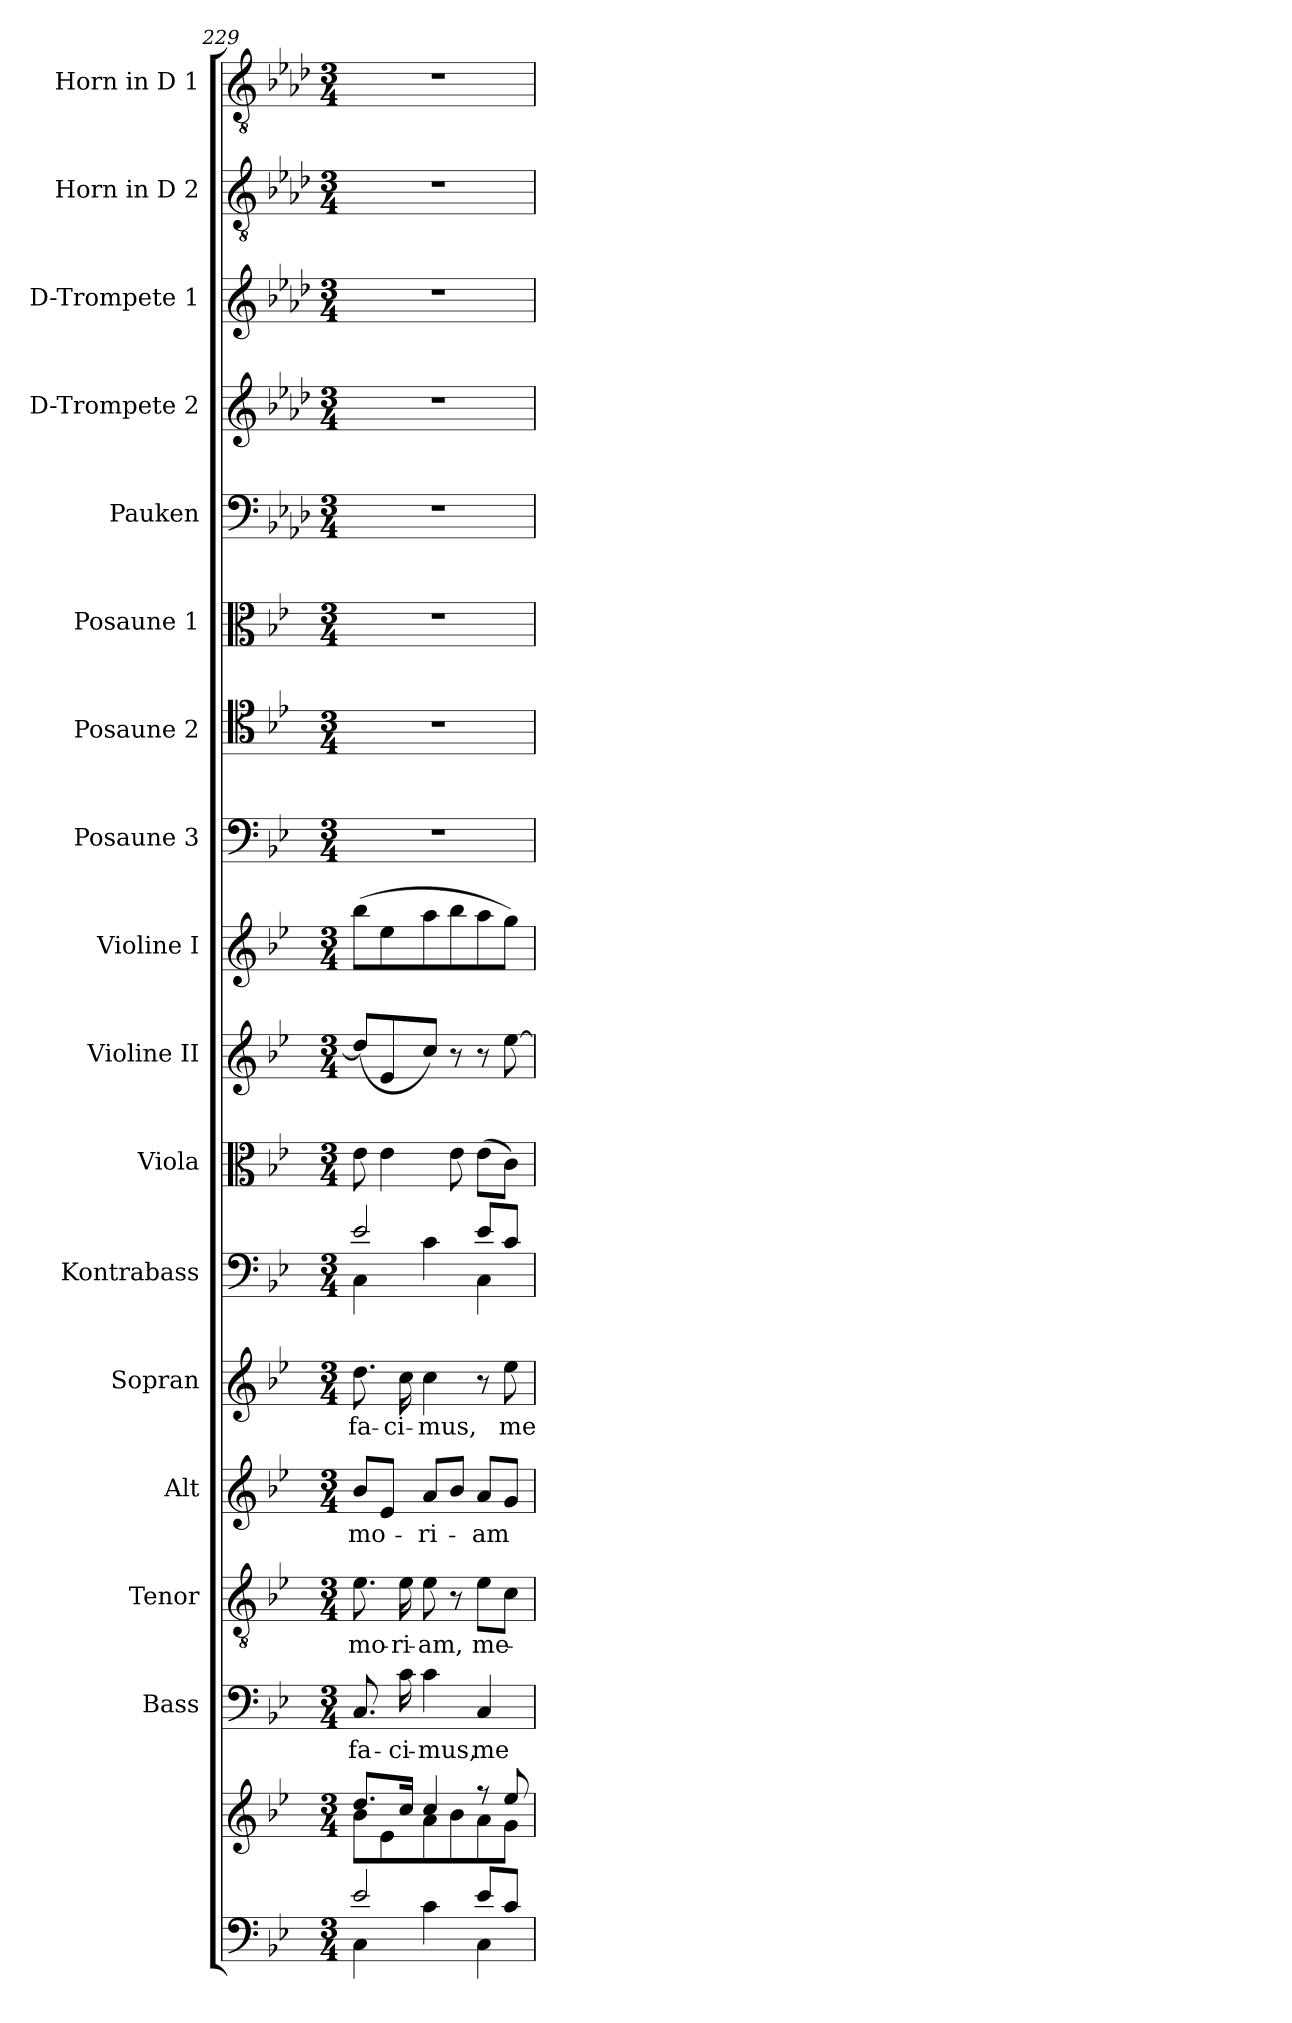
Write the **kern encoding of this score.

**kern	**kern	**kern	**text	**kern	**text	**kern	**text	**kern	**text	**kern	**kern	**kern	**kern	**kern	**kern	**kern	**kern	**kern	**kern	**kern	**kern
*part17	*part17	*part16	*part16	*part15	*part15	*part14	*part14	*part13	*part13	*part12	*part11	*part10	*part9	*part8	*part7	*part6	*part5	*part4	*part3	*part2	*part1
*staff18	*staff17	*staff16	*staff16	*staff15	*staff15	*staff14	*staff14	*staff13	*staff13	*staff12	*staff11	*staff10	*staff9	*staff8	*staff7	*staff6	*staff5	*staff4	*staff3	*staff2	*staff1
*	*	*I"Bass	*	*I"Tenor	*	*I"Alt	*	*I"Sopran	*	*I"Kontrabass	*I"Viola	*I"Violine II	*I"Violine I	*I"Posaune 3	*I"Posaune 2	*I"Posaune 1	*I"Pauken	*I"D-Trompete 2	*I"D-Trompete 1	*I"Horn in D 2	*I"Horn in D 1
*	*	*I'B.	*	*I'T.	*	*I'A.	*	*I'S.	*	*I'Kb.	*I'Vla.	*I'Vl. II	*I'Vl. I	*I'Pos. 3	*I'Pos. 2	*I'Pos. 1	*I'Pk.	*I'D Trp. 2	*I'D Trp. 1	*I'Hrn. 2	*I'Hrn. 1
!!LO:PB:g=z
*clefF4	*clefG2	*clefF4	*	*clefGv2	*	*clefG2	*	*clefG2	*	*clefF4	*clefC3	*clefG2	*clefG2	*clefF4	*clefC4	*clefC3	*clefF4	*clefG2	*clefG2	*clefGv2	*clefGv2
*	*	*	*	*	*	*	*	*	*	*ITrd7c12	*	*	*	*	*	*	*ITrd-1c-2	*ITrd-1c-2	*ITrd-1c-2	*ITrd-1c-2	*ITrd-1c-2
*k[b-e-]	*k[b-e-]	*k[b-e-]	*	*k[b-e-]	*	*k[b-e-]	*	*k[b-e-]	*	*k[b-e-]	*k[b-e-]	*k[b-e-]	*k[b-e-]	*k[b-e-]	*k[b-e-]	*k[b-e-]	*k[b-e-]	*k[b-e-]	*k[b-e-]	*k[b-e-]	*k[b-e-]
*B-:	*B-:	*B-:	*	*B-:	*	*B-:	*	*B-:	*	*B-:	*B-:	*B-:	*B-:	*B-:	*B-:	*B-:	*B-:	*B-:	*B-:	*B-:	*B-:
*M3/4	*M3/4	*M3/4	*	*M3/4	*	*M3/4	*	*M3/4	*	*M3/4	*M3/4	*M3/4	*M3/4	*M3/4	*M3/4	*M3/4	*M3/4	*M3/4	*M3/4	*M3/4	*M3/4
=229	=229	=229	=229	=229	=229	=229	=229	=229	=229	=229	=229	=229	=229	=229	=229	=229	=229	=229	=229	=229	=229
*^	*^	*	*	*	*	*	*	*	*	*	*	*	*	*	*	*	*	*	*	*	*
!	!	!	!	!	!LO:LY:b	!	!LO:LY:b	!	!LO:LY:b	!	!LO:LY:b	!	!	!	!	!	!	!	!	!	!	!	!
*	*	*	*	*	*	*	*	*	*	*	*	*^	*	*	*	*	*	*	*	*	*	*	*
2e-/	4C\	8.dd/L	8b-\L	8.C/	fa-	8.e-\	-mo-	8b-/L	-mo-	8.dd\	fa-	2E-/	4CC\	8e-\	(<8dd/L]	(>8bb-\L	2.r	2.r	2.r	2.r	2.r	2.r	2.r	2.r
.	.	.	8e-\	.	.	.	.	8e-/J	.	.	.	.	.	4e-\	8e-/	8ee-\	.	.	.	.	.	.	.	.
!	!	!	!	!	!LO:LY:b	!	!LO:LY:b	!	!	!	!LO:LY:b	!	!	!	!	!	!	!	!	!	!	!	!	!
.	.	16cc/Jk	.	16c\	-ci-	16e-\	-ri-	.	.	16cc\	-ci-	.	.	.	.	.	.	.	.	.	.	.	.	.
!	!	!	!	!	!LO:LY:b	!	!LO:LY:b	!	!LO:LY:b	!	!LO:LY:b	!	!	!	!	!	!	!	!	!	!	!	!	!
.	4c\	4cc/	8a\	4c\	-mus,	8e-\	-am,	8a/L	-ri-	4cc\	-mus,	.	4C\	.	8cc/J)	8aa\	.	.	.	.	.	.	.	.
.	.	.	8b-\	.	.	8r	.	8b-/J	.	.	.	.	.	8e-\	8r	8bb-\	.	.	.	.	.	.	.	.
!	!	!	!	!	!LO:LY:b	!	!LO:LY:b	!	!LO:LY:b	!	!	!	!	!	!	!	!	!	!	!	!	!	!	!
8e-/L	4C\	8rff	8a\	4C/	me-	8e-\L	me-	8a/L	-am	8r	.	8E-/L	4CC\	(>8e-\L	8r	8aa\	.	.	.	.	.	.	.	.
!	!	!	!	!	!	!	!	!	!	!	!LO:LY:b	!	!	!	!	!	!	!	!	!	!	!	!	!
8c/J	.	8ee-/	8g\J	.	.	8c\J	.	8g/J	.	8ee-\	me-	8C/J	.	8c\J)	[8ee-\	8gg\J)	.	.	.	.	.	.	.	.
*v	*v	*	*	*	*	*	*	*	*	*	*	*v	*v	*	*	*	*	*	*	*	*	*	*	*
*	*v	*v	*	*	*	*	*	*	*	*	*	*	*	*	*	*	*	*	*	*	*	*
=	=	=	=	=	=	=	=	=	=	=	=	=	=	=	=	=	=	=	=	=	=
*-	*-	*-	*-	*-	*-	*-	*-	*-	*-	*-	*-	*-	*-	*-	*-	*-	*-	*-	*-	*-	*-
